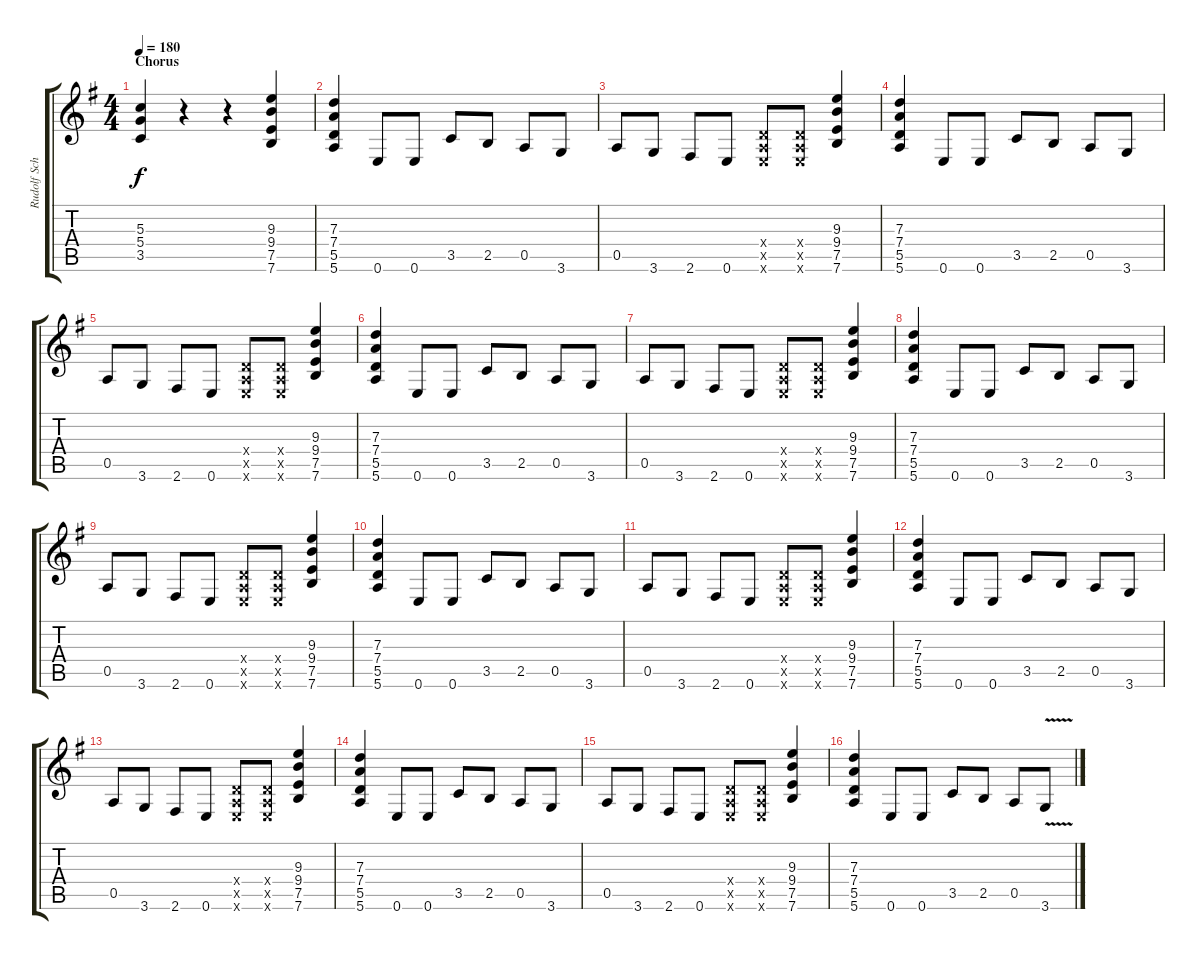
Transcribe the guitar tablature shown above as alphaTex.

\track ("Rudolf Schenker" "Rudolf Sch") {instrument overdrivenguitar}
\staff {score tabs}
\tuning (E4 B3 G3 D3 A2 E2) {hide}
\ts (4 4)
\section ("" "Chorus")
\tempo 180
\clef g2
\ks eminor
(5.3 5.4 3.5).4{dy f} r.4 r.4 (9.3 9.4 7.5 7.6).4 |
(7.3 7.4 5.5 5.6).4 0.6.8 0.6.8 3.5.8 2.5.8 0.5.8 3.6.8 |
0.5.8 3.6.8 2.6.8 0.6.8 (0.4{x} 0.5{x} 0.6{x}).8 (0.4{x} 0.5{x} 0.6{x}).8 (9.3 9.4 7.5 7.6).4 |
(7.3 7.4 5.5 5.6).4 0.6.8 0.6.8 3.5.8 2.5.8 0.5.8 3.6.8 |
0.5.8 3.6.8 2.6.8 0.6.8 (0.4{x} 0.5{x} 0.6{x}).8 (0.4{x} 0.5{x} 0.6{x}).8 (9.3 9.4 7.5 7.6).4 |
(7.3 7.4 5.5 5.6).4 0.6.8 0.6.8 3.5.8 2.5.8 0.5.8 3.6.8 |
0.5.8 3.6.8 2.6.8 0.6.8 (0.4{x} 0.5{x} 0.6{x}).8 (0.4{x} 0.5{x} 0.6{x}).8 (9.3 9.4 7.5 7.6).4 |
(7.3 7.4 5.5 5.6).4 0.6.8 0.6.8 3.5.8 2.5.8 0.5.8 3.6.8 |
0.5.8 3.6.8 2.6.8 0.6.8 (0.4{x} 0.5{x} 0.6{x}).8 (0.4{x} 0.5{x} 0.6{x}).8 (9.3 9.4 7.5 7.6).4 |
(7.3 7.4 5.5 5.6).4 0.6.8 0.6.8 3.5.8 2.5.8 0.5.8 3.6.8 |
0.5.8 3.6.8 2.6.8 0.6.8 (0.4{x} 0.5{x} 0.6{x}).8 (0.4{x} 0.5{x} 0.6{x}).8 (9.3 9.4 7.5 7.6).4 |
(7.3 7.4 5.5 5.6).4 0.6.8 0.6.8 3.5.8 2.5.8 0.5.8 3.6.8 |
0.5.8 3.6.8 2.6.8 0.6.8 (0.4{x} 0.5{x} 0.6{x}).8 (0.4{x} 0.5{x} 0.6{x}).8 (9.3 9.4 7.5 7.6).4 |
(7.3 7.4 5.5 5.6).4 0.6.8 0.6.8 3.5.8 2.5.8 0.5.8 3.6.8 |
0.5.8 3.6.8 2.6.8 0.6.8 (0.4{x} 0.5{x} 0.6{x}).8 (0.4{x} 0.5{x} 0.6{x}).8 (9.3 9.4 7.5 7.6).4 |
(7.3 7.4 5.5 5.6).4 0.6.8 0.6.8 3.5.8 2.5.8 0.5.8 3.6{v}.8
